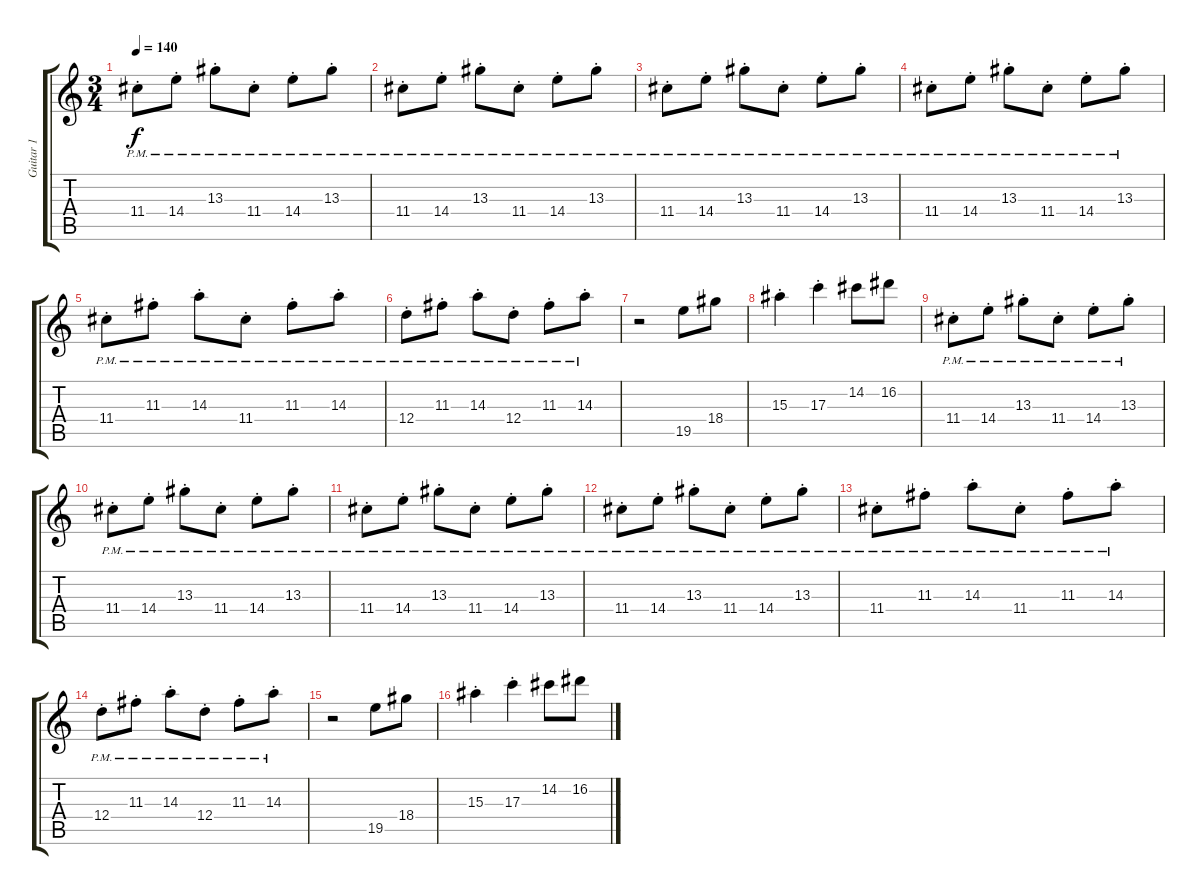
\track ("Guitar 1" "Guitar 1") {instrument overdrivenguitar}
\staff {score tabs}
\tuning (E4 B3 G3 D3 A2 E2) {hide}
\ts (3 4)
\tempo 140
\clef g2
\ks c
11.4{pm st}.8{dy f} 14.4{pm st}.8 13.3{pm st}.8 11.4{pm st}.8 14.4{pm st}.8 13.3{pm st}.8 |
11.4{pm st}.8 14.4{pm st}.8 13.3{pm st}.8 11.4{pm st}.8 14.4{pm st}.8 13.3{pm st}.8 |
11.4{pm st}.8 14.4{pm st}.8 13.3{pm st}.8 11.4{pm st}.8 14.4{pm st}.8 13.3{pm st}.8 |
11.4{pm st}.8 14.4{pm st}.8 13.3{pm st}.8 11.4{pm st}.8 14.4{pm st}.8 13.3{pm st}.8 |
11.4{pm st}.8 11.3{pm st}.8 14.3{pm st}.8 11.4{pm st}.8 11.3{pm st}.8 14.3{pm st}.8 |
12.4{pm st}.8 11.3{pm st}.8 14.3{pm st}.8 12.4{pm st}.8 11.3{pm st}.8 14.3{pm st}.8 |
r.2 19.5.8 18.4.8 |
15.3{st}.4 17.3{st}.4 14.2.8 16.2.8 |
11.4{pm st}.8 14.4{pm st}.8 13.3{pm st}.8 11.4{pm st}.8 14.4{pm st}.8 13.3{pm st}.8 |
11.4{pm st}.8 14.4{pm st}.8 13.3{pm st}.8 11.4{pm st}.8 14.4{pm st}.8 13.3{pm st}.8 |
11.4{pm st}.8 14.4{pm st}.8 13.3{pm st}.8 11.4{pm st}.8 14.4{pm st}.8 13.3{pm st}.8 |
11.4{pm st}.8 14.4{pm st}.8 13.3{pm st}.8 11.4{pm st}.8 14.4{pm st}.8 13.3{pm st}.8 |
11.4{pm st}.8 11.3{pm st}.8 14.3{pm st}.8 11.4{pm st}.8 11.3{pm st}.8 14.3{pm st}.8 |
12.4{pm st}.8 11.3{pm st}.8 14.3{pm st}.8 12.4{pm st}.8 11.3{pm st}.8 14.3{pm st}.8 |
r.2 19.5.8 18.4.8 |
15.3{st}.4 17.3{st}.4 14.2.8 16.2.8
